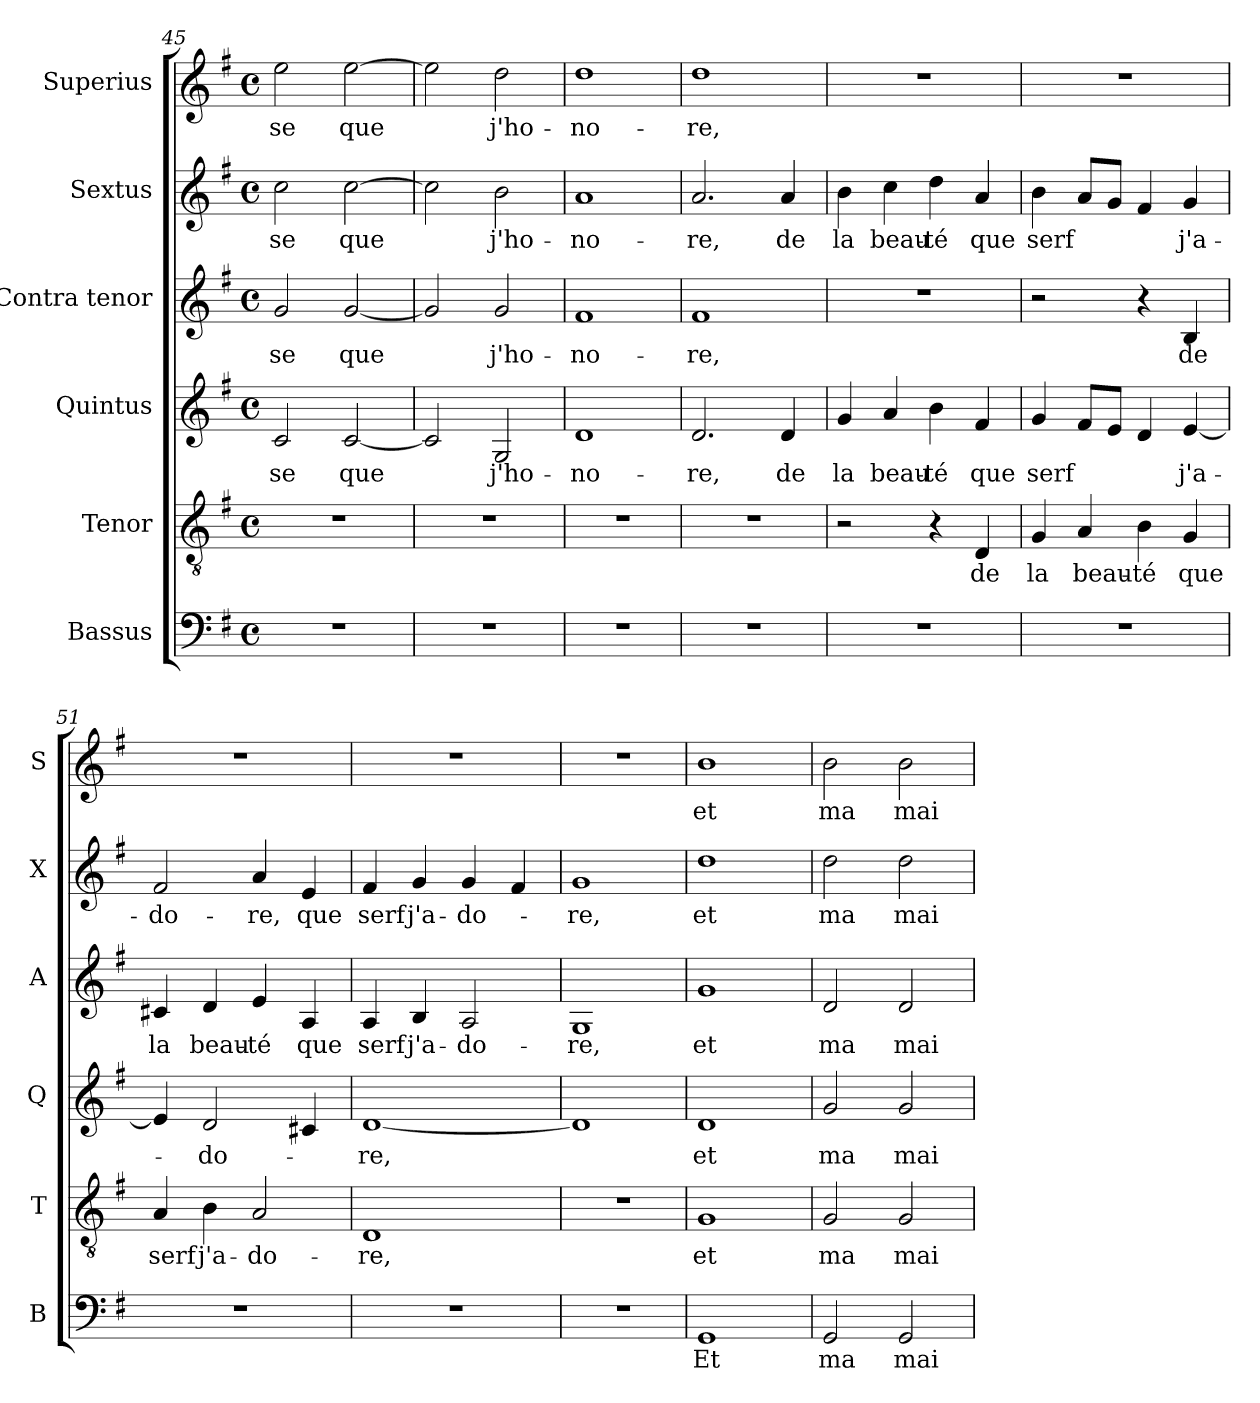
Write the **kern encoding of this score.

**kern	**text	**kern	**text	**kern	**text	**kern	**text	**kern	**text	**kern	**text
*part6	*part6	*part5	*part5	*part4	*part4	*part3	*part3	*part2	*part2	*part1	*part1
*staff6	*staff6	*staff5	*staff5	*staff4	*staff4	*staff3	*staff3	*staff2	*staff2	*staff1	*staff1
*I"Bassus	*	*I"Tenor	*	*I"Quintus	*	*I"Contra tenor	*	*I"Sextus	*	*I"Superius	*
*I'B	*	*I'T	*	*I'Q	*	*I'A	*	*I'X	*	*I'S	*
*clefF4	*	*clefGv2	*	*clefG2	*	*clefG2	*	*clefG2	*	*clefG2	*
*k[f#]	*	*k[f#]	*	*k[f#]	*	*k[f#]	*	*k[f#]	*	*k[f#]	*
*G:	*	*G:	*	*G:	*	*G:	*	*G:	*	*G:	*
*M4/4	*	*M4/4	*	*M4/4	*	*M4/4	*	*M4/4	*	*M4/4	*
*met(c)	*	*met(c)	*	*met(c)	*	*met(c)	*	*met(c)	*	*met(c)	*
=45	=45	=45	=45	=45	=45	=45	=45	=45	=45	=45	=45
!	!	!	!	!	!LO:LY:b	!	!LO:LY:b	!	!LO:LY:b	!	!LO:LY:b
1r	.	1r	.	2c/	-se	2g/	-se	2cc\	-se	2ee\	-se
!	!	!	!	!	!LO:LY:b	!	!LO:LY:b	!	!LO:LY:b	!	!LO:LY:b
.	.	.	.	[2c/	que	[2g/	que	[2cc\	que	[2ee\	que
=46	=46	=46	=46	=46	=46	=46	=46	=46	=46	=46	=46
1r	.	1r	.	2c/]	.	2g/]	.	2cc\]	.	2ee\]	.
!	!	!	!	!	!LO:LY:b	!	!LO:LY:b	!	!LO:LY:b	!	!LO:LY:b
.	.	.	.	2G/	j'ho-	2g/	j'ho-	2b\	j'ho-	2dd\	j'ho-
=47	=47	=47	=47	=47	=47	=47	=47	=47	=47	=47	=47
!	!	!	!	!	!LO:LY:b	!	!LO:LY:b	!	!LO:LY:b	!	!LO:LY:b
1r	.	1r	.	1d	-no-	1f#	-no-	1a	-no-	1dd	-no-
=48	=48	=48	=48	=48	=48	=48	=48	=48	=48	=48	=48
!	!	!	!	!	!LO:LY:b	!	!LO:LY:b	!	!LO:LY:b	!	!LO:LY:b
1r	.	1r	.	2.d/	-re,	1f#	-re,	2.a/	-re,	1dd	-re,
!	!	!	!	!	!LO:LY:b	!	!	!	!LO:LY:b	!	!
.	.	.	.	4d/	de	.	.	4a/	de	.	.
=49	=49	=49	=49	=49	=49	=49	=49	=49	=49	=49	=49
!	!	!	!	!	!LO:LY:b	!	!	!	!LO:LY:b	!	!
1r	.	2r	.	4g/	la	1r	.	4b\	la	1r	.
!	!	!	!	!	!LO:LY:b	!	!	!	!LO:LY:b	!	!
.	.	.	.	4a/	beau-	.	.	4cc\	beau-	.	.
!	!	!	!	!	!LO:LY:b	!	!	!	!LO:LY:b	!	!
.	.	4r	.	4b\	-té	.	.	4dd\	-té	.	.
!	!	!	!LO:LY:b	!	!LO:LY:b	!	!	!	!LO:LY:b	!	!
.	.	4D/	de	4f#/	que	.	.	4a/	que	.	.
=50	=50	=50	=50	=50	=50	=50	=50	=50	=50	=50	=50
!	!	!	!LO:LY:b	!	!LO:LY:b	!	!	!	!LO:LY:b	!	!
1r	.	4G/	la	4g/	serf	2r	.	4b\	serf	1r	.
!	!	!	!LO:LY:b	!	!	!	!	!	!	!	!
.	.	4A/	beau-	8f#/L	.	.	.	8a/L	.	.	.
.	.	.	.	8e/J	.	.	.	8g/J	.	.	.
!	!	!	!LO:LY:b	!	!	!	!	!	!	!	!
.	.	4B\	-té	4d/	.	4r	.	4f#/	.	.	.
!	!	!	!LO:LY:b	!	!LO:LY:b	!	!LO:LY:b	!	!LO:LY:b	!	!
.	.	4G/	que	[4e/	j'a-	4B/	de	4g/	j'a-	.	.
!!LO:LB:g=z
=51	=51	=51	=51	=51	=51	=51	=51	=51	=51	=51	=51
!	!	!	!LO:LY:b	!	!	!	!LO:LY:b	!	!LO:LY:b	!	!
1r	.	4A/	serf	4e/]	.	4c#X/	la	2f#/	-do-	1r	.
!	!	!	!LO:LY:b	!	!LO:LY:b	!	!LO:LY:b	!	!	!	!
.	.	4B\	j'a-	2d/	-do-	4d/	beau-	.	.	.	.
!	!	!	!LO:LY:b	!	!	!	!LO:LY:b	!	!LO:LY:b	!	!
.	.	2A/	-do-	.	.	4e/	-té	4a/	-re,	.	.
!	!	!	!	!	!	!	!LO:LY:b	!	!LO:LY:b	!	!
.	.	.	.	4c#X/	.	4A/	que	4e/	que	.	.
=52	=52	=52	=52	=52	=52	=52	=52	=52	=52	=52	=52
!	!	!	!LO:LY:b	!	!LO:LY:b	!	!LO:LY:b	!	!LO:LY:b	!	!
1r	.	1D	-re,	[1d	-re,	4A/	serf	4f#/	serf	1r	.
!	!	!	!	!	!	!	!LO:LY:b	!	!LO:LY:b	!	!
.	.	.	.	.	.	4B/	j'a-	4g/	j'a-	.	.
!	!	!	!	!	!	!	!LO:LY:b	!	!LO:LY:b	!	!
.	.	.	.	.	.	2A/	-do-	4g/	-do-	.	.
.	.	.	.	.	.	.	.	4f#/	.	.	.
=53	=53	=53	=53	=53	=53	=53	=53	=53	=53	=53	=53
!	!	!	!	!	!	!	!LO:LY:b	!	!LO:LY:b	!	!
1r	.	1r	.	1d]	.	1G	-re,	1g	-re,	1r	.
=54	=54	=54	=54	=54	=54	=54	=54	=54	=54	=54	=54
!	!LO:LY:b	!	!LO:LY:b	!	!LO:LY:b	!	!LO:LY:b	!	!LO:LY:b	!	!LO:LY:b
1GG	Et	1G	et	1d	et	1g	et	1dd	et	1b	et
=55	=55	=55	=55	=55	=55	=55	=55	=55	=55	=55	=55
!	!LO:LY:b	!	!LO:LY:b	!	!LO:LY:b	!	!LO:LY:b	!	!LO:LY:b	!	!LO:LY:b
2GG/	ma	2G/	ma	2g/	ma	2d/	ma	2dd\	ma	2b\	ma
!	!LO:LY:b	!	!LO:LY:b	!	!LO:LY:b	!	!LO:LY:b	!	!LO:LY:b	!	!LO:LY:b
2GG/	mai-	2G/	mai-	2g/	mai-	2d/	mai-	2dd\	mai-	2b\	mai-
=	=	=	=	=	=	=	=	=	=	=	=
*-	*-	*-	*-	*-	*-	*-	*-	*-	*-	*-	*-
